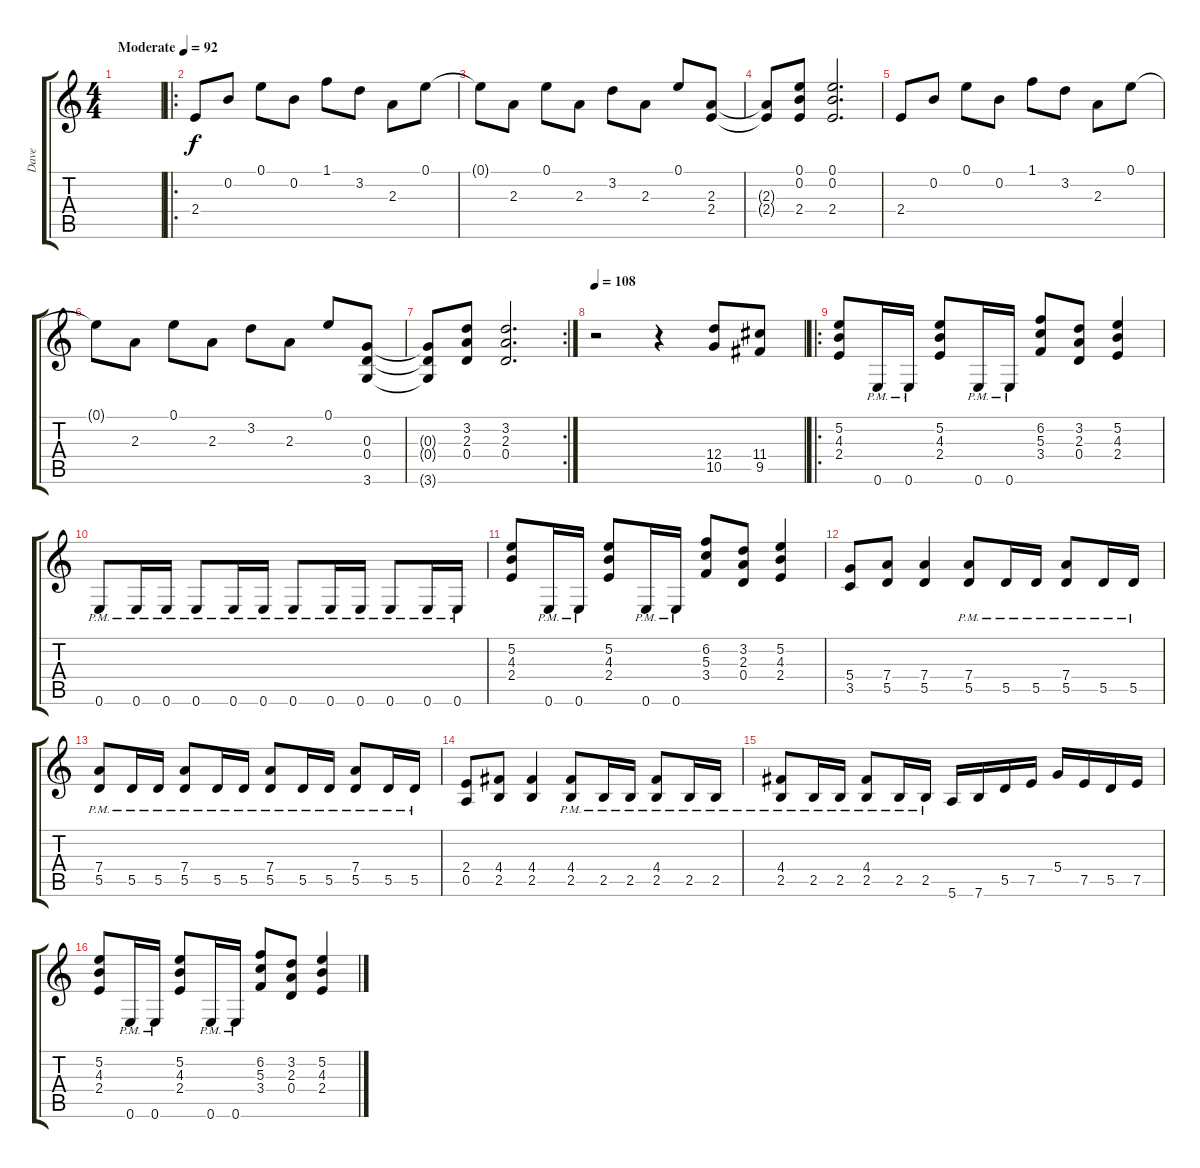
\track ("Dave" "Dave") {instrument acousticguitarsteel}
\staff {score tabs}
\tuning (E4 B3 G3 D3 A2 E2) {hide}
\ts (4 4)
\tempo (92 "Moderate")
\clef g2
\ks c
|
\ro
2.4.8 0.2.8 0.1.8 0.2.8 1.1.8 3.2.8 2.3.8 0.1.8 |
0.1{t}.8 2.3.8 0.1.8 2.3.8 3.2.8 2.3.8 0.1.8 (2.3 2.4).8 |
(2.3{t} 2.4{t}).8 (0.1 0.2 2.4).8 (0.1 0.2 2.4).2{d} |
2.4.8 0.2.8 0.1.8 0.2.8 1.1.8 3.2.8 2.3.8 0.1.8 |
0.1{t}.8 2.3.8 0.1.8 2.3.8 3.2.8 2.3.8 0.1.8 (0.3 0.4 3.6).8 |
\rc 2
(0.3{t} 0.4{t} 3.6{t}).8 (3.2 2.3 0.4).8 (3.2 2.3 0.4).2{d} |
\tempo 108
r.2 r.4 (12.4 10.5).8{instrument overdrivenguitar} (11.4 9.5).8 |
\ro
(5.2 4.3 2.4).8 0.6{pm}.16 0.6{pm}.16 (5.2 4.3 2.4).8 0.6{pm}.16 0.6{pm}.16 (6.2 5.3 3.4).8 (3.2 2.3 0.4).8 (5.2 4.3 2.4).4 |
0.6{pm}.8 0.6{pm}.16 0.6{pm}.16 0.6{pm}.8 0.6{pm}.16 0.6{pm}.16 0.6{pm}.8 0.6{pm}.16 0.6{pm}.16 0.6{pm}.8 0.6{pm}.16 0.6{pm}.16 |
(5.2 4.3 2.4).8 0.6{pm}.16 0.6{pm}.16 (5.2 4.3 2.4).8 0.6{pm}.16 0.6{pm}.16 (6.2 5.3 3.4).8 (3.2 2.3 0.4).8 (5.2 4.3 2.4).4 |
(5.4 3.5).8 (7.4 5.5).8 (7.4 5.5).4 (7.4{pm} 5.5{pm}).8 5.5{pm}.16 5.5{pm}.16 (7.4{pm} 5.5{pm}).8 5.5{pm}.16 5.5{pm}.16 |
(7.4{pm} 5.5{pm}).8 5.5{pm}.16 5.5{pm}.16 (7.4{pm} 5.5{pm}).8 5.5{pm}.16 5.5{pm}.16 (7.4{pm} 5.5{pm}).8 5.5{pm}.16 5.5{pm}.16 (7.4{pm} 5.5{pm}).8 5.5{pm}.16 5.5{pm}.16 |
(2.4 0.5).8 (4.4 2.5).8 (4.4 2.5).4 (4.4{pm} 2.5{pm}).8 2.5{pm}.16 2.5{pm}.16 (4.4{pm} 2.5{pm}).8 2.5{pm}.16 2.5{pm}.16 |
(4.4{pm} 2.5{pm}).8 2.5{pm}.16 2.5{pm}.16 (4.4{pm} 2.5{pm}).8 2.5{pm}.16 2.5{pm}.16 5.6.16 7.6.16 5.5.16 7.5.16 5.4.16 7.5.16 5.5.16 7.5.16 |
(5.2 4.3 2.4).8 0.6{pm}.16 0.6{pm}.16 (5.2 4.3 2.4).8 0.6{pm}.16 0.6{pm}.16 (6.2 5.3 3.4).8 (3.2 2.3 0.4).8 (5.2 4.3 2.4).4
